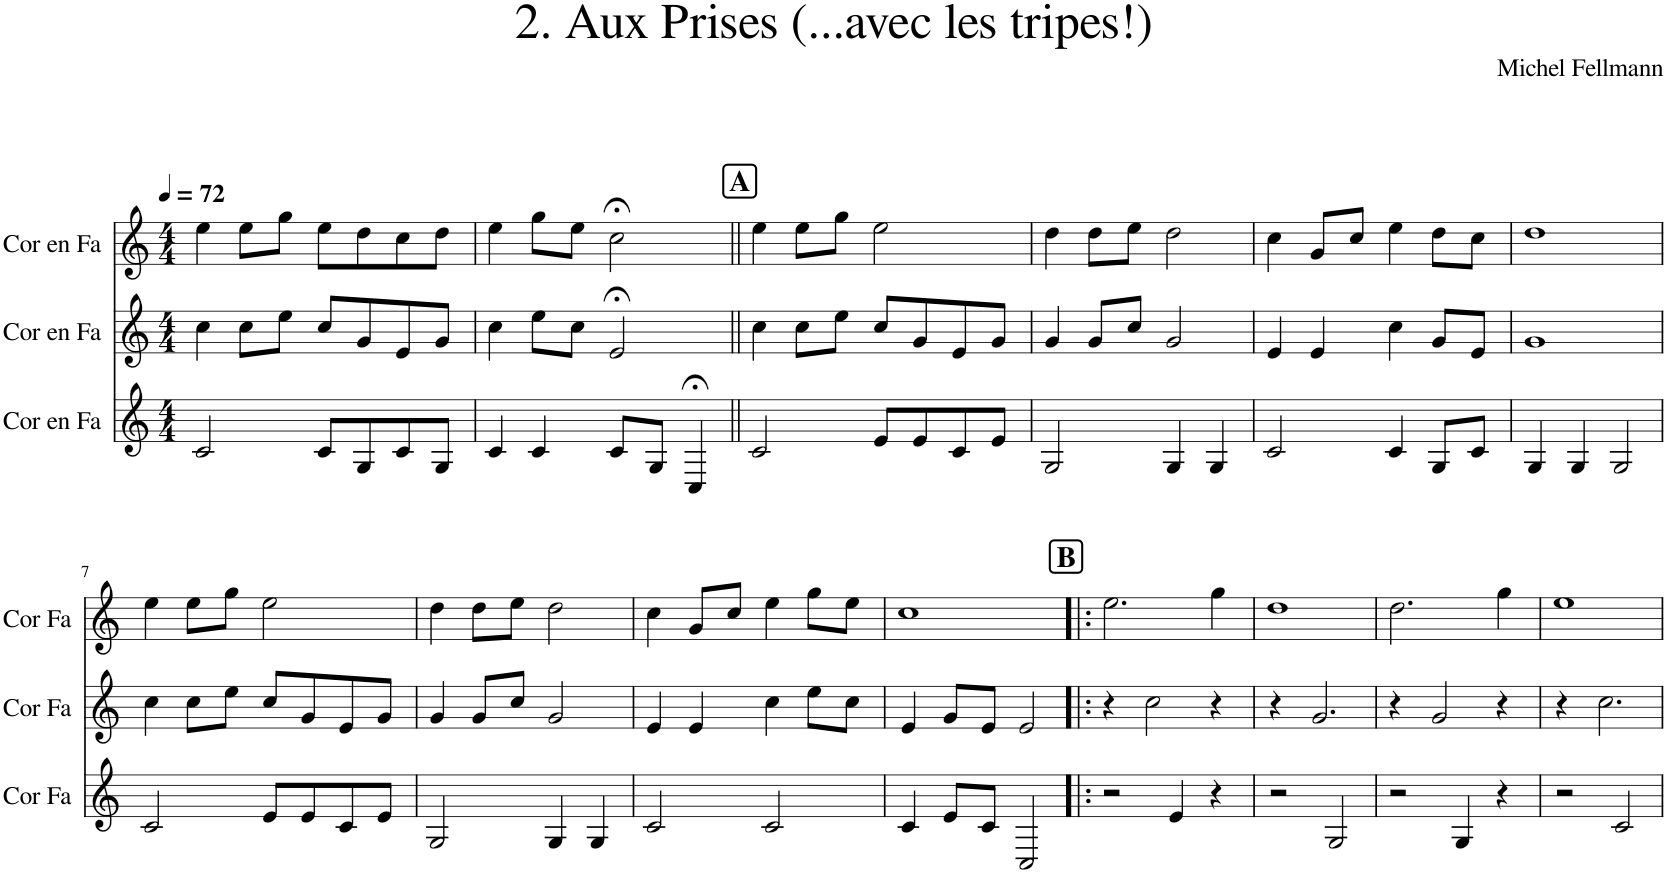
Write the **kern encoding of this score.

**kern	**kern	**kern
*part3	*part2	*part1
*staff3	*staff2	*staff1
*I"Cor en Fa	*I"Cor en Fa	*I"Cor en Fa
*I'Cor Fa	*I'Cor Fa	*I'Cor Fa
*clefG2	*clefG2	*clefG2
*Trd4c7	*Trd4c7	*Trd4c7
*k[]	*k[]	*k[]
*M4/4	*M4/4	*M4/4
*MM72	*MM72	*MM72
=1	=1	=1
2c/	4cc\	4ee\
.	8cc\L	8ee\L
.	8ee\J	8gg\J
8c/L	8cc/L	8ee\L
8G/	8g/	8dd\
8c/	8e/	8cc\
8G/J	8g/J	8dd\J
=2	=2	=2
4c/	4cc\	4ee\
4c/	8ee\L	8gg\L
.	8cc\J	8ee\J
8c/L	2e;</	2cc;<\
8G/J	.	.
4C;</	.	.
!!LO:REH:place=s1:a:B:cj:fs=14:t=A
=3||	=3||	=3||
2c/	4cc\	4ee\
.	8cc\L	8ee\L
.	8ee\J	8gg\J
8e/L	8cc/L	2ee\
8e/	8g/	.
8c/	8e/	.
8e/J	8g/J	.
=4	=4	=4
2G/	4g/	4dd\
.	8g/L	8dd\L
.	8cc/J	8ee\J
4G/	2g/	2dd\
4G/	.	.
=5	=5	=5
2c/	4e/	4cc\
.	4e/	8g/L
.	.	8cc/J
4c/	4cc\	4ee\
8G/L	8g/L	8dd\L
8c/J	8e/J	8cc\J
=6	=6	=6
4G/	1g	1dd
4G/	.	.
2G/	.	.
!!LO:LB:g=z
=7	=7	=7
2c/	4cc\	4ee\
.	8cc\L	8ee\L
.	8ee\J	8gg\J
8e/L	8cc/L	2ee\
8e/	8g/	.
8c/	8e/	.
8e/J	8g/J	.
=8	=8	=8
2G/	4g/	4dd\
.	8g/L	8dd\L
.	8cc/J	8ee\J
4G/	2g/	2dd\
4G/	.	.
=9	=9	=9
2c/	4e/	4cc\
.	4e/	8g/L
.	.	8cc/J
2c/	4cc\	4ee\
.	8ee\L	8gg\L
.	8cc\J	8ee\J
=10	=10	=10
4c/	4e/	1cc
8e/L	8g/L	.
8c/J	8e/J	.
2C/	2e/	.
!!LO:REH:place=s1:a:B:cj:fs=14:t=B
=11!|:	=11!|:	=11!|:
2r	4r	2.ee\
.	2cc\	.
4e/	.	.
4r	4r	4gg\
=12	=12	=12
2r	4r	1dd
.	2.g/	.
2G/	.	.
=13	=13	=13
2r	4r	2.dd\
.	2g/	.
4G/	.	.
4r	4r	4gg\
=14	=14	=14
2r	4r	1ee
.	2.cc\	.
2c/	.	.
=	=	=
*-	*-	*-
